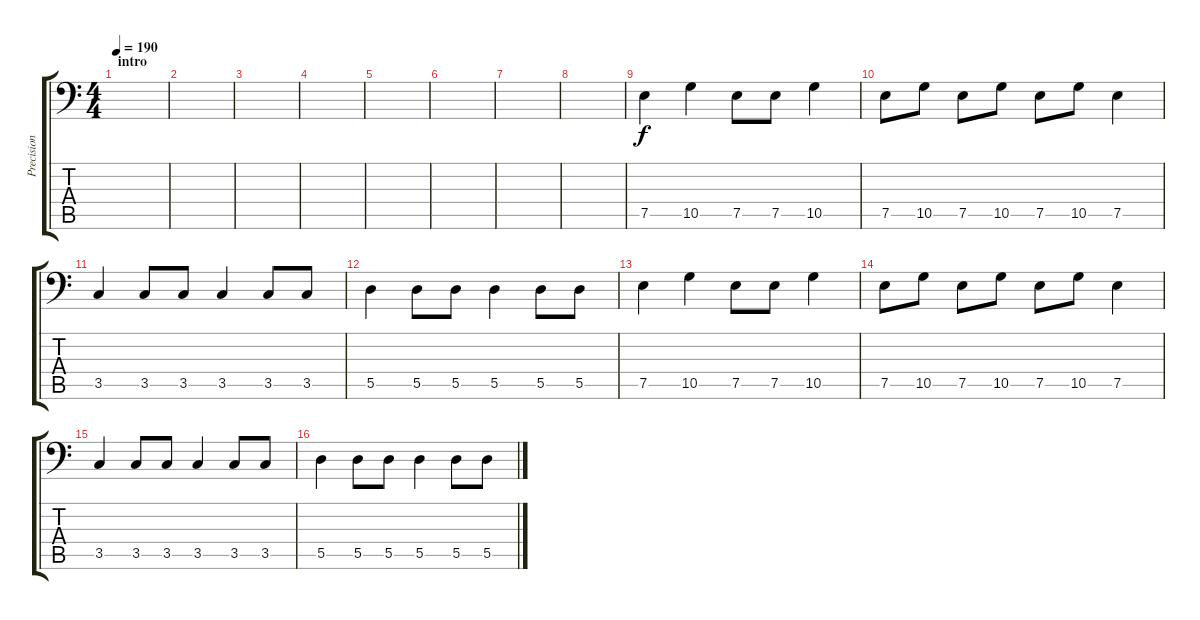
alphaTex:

\track ("Precision Bass '89 Black" "Precision ") {instrument electricbassfinger}
\staff {score tabs}
\tuning (E3 B2 G2 D2 A1 E1) {hide}
\ts (4 4)
\section ("" "intro")
\tempo 190
\clef f4
\ks c
|
|
|
|
|
|
|
|
7.5.4 10.5.4 7.5.8 7.5.8 10.5.4 |
7.5.8 10.5.8 7.5.8 10.5.8 7.5.8 10.5.8 7.5.4 |
3.5.4 3.5.8 3.5.8 3.5.4 3.5.8 3.5.8 |
5.5.4 5.5.8 5.5.8 5.5.4 5.5.8 5.5.8 |
7.5.4 10.5.4 7.5.8 7.5.8 10.5.4 |
7.5.8 10.5.8 7.5.8 10.5.8 7.5.8 10.5.8 7.5.4 |
3.5.4 3.5.8 3.5.8 3.5.4 3.5.8 3.5.8 |
5.5.4 5.5.8 5.5.8 5.5.4 5.5.8 5.5.8
